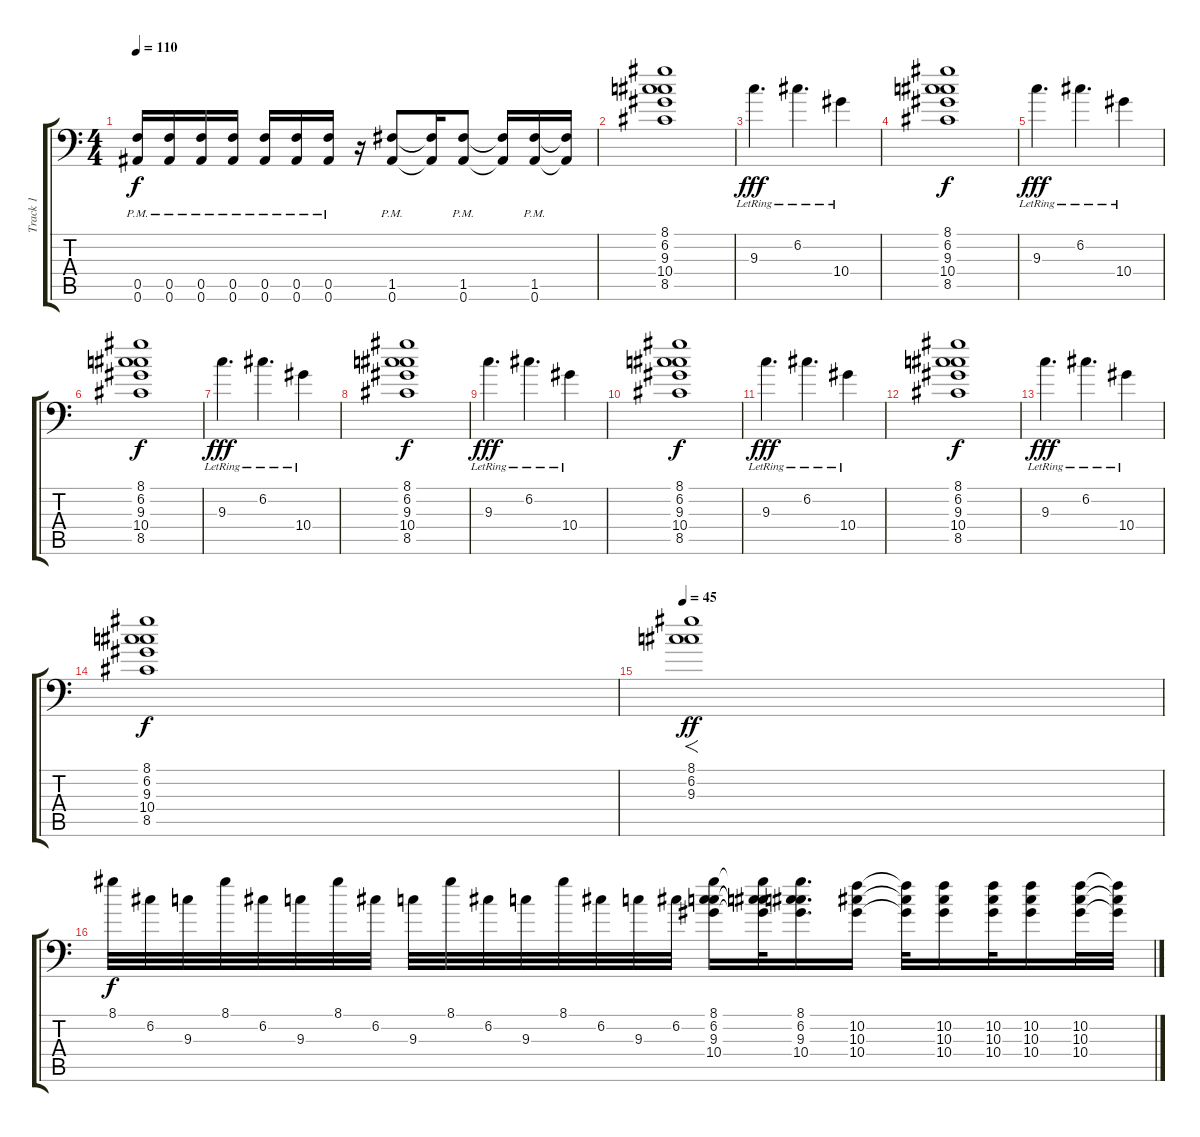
\track ("Track 1" "Track 1") {instrument overdrivenguitar}
\staff {score tabs}
\tuning (C4 G3 Eb3 Bb2 F2 Bb1) {hide}
\ts (4 4)
\tempo 110
\clef f4
\ks c
(0.5{pm} 0.6{pm}).16{dy f} (0.5{pm} 0.6{pm}).16 (0.5{pm} 0.6{pm}).16 (0.5{pm} 0.6{pm}).16 (0.5{pm} 0.6{pm}).16 (0.5{pm} 0.6{pm}).16 (0.5{pm} 0.6{pm}).16 r.16 (1.5{pm} 0.6{pm}).8 (1.5{t} 0.6{t}).16 (1.5{pm} 0.6{pm}).8 (1.5{t} 0.6{t}).16 (1.5{pm} 0.6{pm}).16 (1.5{t} 0.6{t}).16 |
(8.1 6.2 9.3 10.4 8.5).1 |
9.3{lr}.4{d dy fff} 6.2{lr}.4{d} 10.4{lr}.4 |
(8.1 6.2 9.3 10.4 8.5).1{dy f} |
9.3{lr}.4{d dy fff} 6.2{lr}.4{d} 10.4{lr}.4 |
(8.1 6.2 9.3 10.4 8.5).1{dy f volume 10} |
9.3{lr}.4{d dy fff} 6.2{lr}.4{d} 10.4{lr}.4 |
(8.1 6.2 9.3 10.4 8.5).1{dy f volume 8} |
9.3{lr}.4{d dy fff} 6.2{lr}.4{d} 10.4{lr}.4 |
(8.1 6.2 9.3 10.4 8.5).1{dy f volume 6} |
9.3{lr}.4{d dy fff} 6.2{lr}.4{d} 10.4{lr}.4 |
(8.1 6.2 9.3 10.4 8.5).1{dy f volume 4} |
9.3{lr}.4{d dy fff volume 2} 6.2{lr}.4{d} 10.4{lr}.4 |
(8.1 6.2 9.3 10.4 8.5).1{dy f volume 0} |
\tempo 45
(8.1 6.2 9.3).1{f dy ff volume 16} |
8.1.32{dy f} 6.2.32 9.3.32 8.1.32 6.2.32 9.3.32 8.1.32 6.2.32 9.3.32 8.1.32 6.2.32 9.3.32 8.1.32 6.2.32 9.3.32 6.2.32 (8.1 6.2 9.3 10.4).16 (8.1{t} 6.2{t} 9.3{t} 10.4{t}).32 (8.1 6.2 9.3 10.4).16{d} (10.2 10.3 10.4).16 (10.2{t} 10.3{t} 10.4{t}).32 (10.2 10.3 10.4).16 (10.2 10.3 10.4).32 (10.2 10.3 10.4).16 (10.2 10.3 10.4).32 (10.2{t} 10.3{t} 10.4{t}).32
